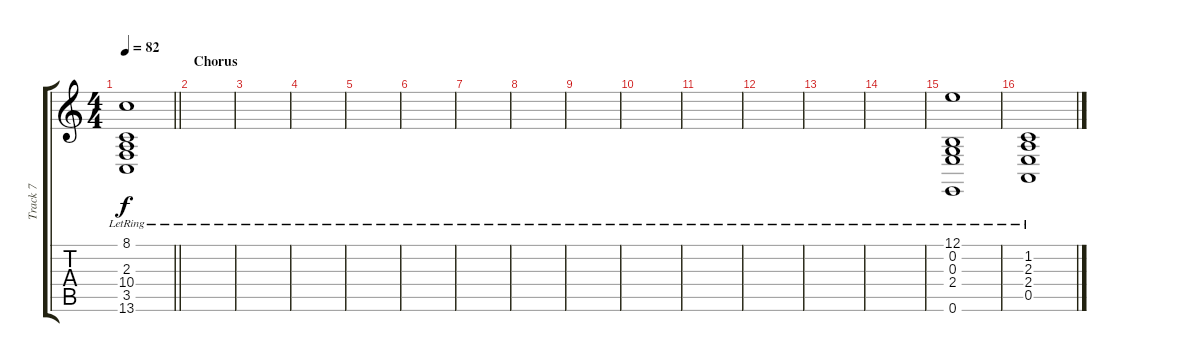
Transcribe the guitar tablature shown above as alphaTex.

\track ("Track 7" "Track 7") {instrument stringensemble2}
\staff {score tabs}
\tuning (E4 B3 G3 D3 A2 E2) {hide}
\ts (4 4)
\tempo 82
\clef g2
\barLineRight lightlight
\ks c
(8.1{lr} 2.3{lr} 10.4{lr} 3.5{lr} 13.6{lr}).1{dy f} |
\section ("" "Chorus")
|
|
|
|
|
|
|
|
|
|
|
|
|
(12.1{lr} 0.2{lr} 0.3{lr} 2.4{lr} 0.6).1 |
(1.2{lr} 2.3{lr} 2.4{lr} 0.5{lr}).1
